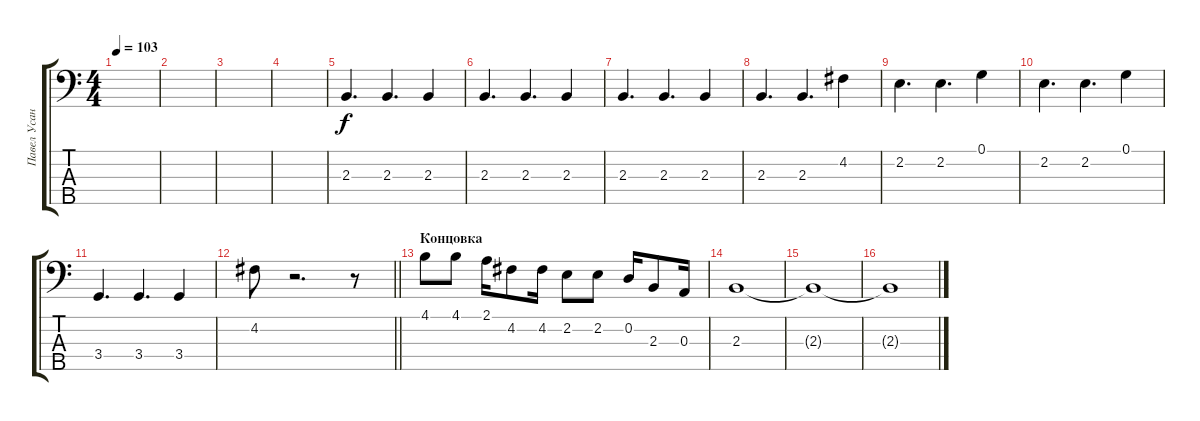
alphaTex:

\track ("Павел Усанов (бас-гитара)" "Павел Усан") {instrument electricbassfinger}
\staff {score tabs}
\tuning (G2 D2 A1 E1 B0) {hide}
\ts (4 4)
\tempo 103
\clef f4
\ks c
|
|
|
|
2.3.4{d} 2.3.4{d} 2.3.4 |
2.3.4{d} 2.3.4{d} 2.3.4 |
2.3.4{d} 2.3.4{d} 2.3.4 |
2.3.4{d} 2.3.4{d} 4.2.4 |
2.2.4{d} 2.2.4{d} 0.1.4 |
2.2.4{d} 2.2.4{d} 0.1.4 |
3.4.4{d} 3.4.4{d} 3.4.4 |
\barLineRight lightlight
4.2.8 r.2{d} r.8 |
\section ("" "Концовка")
4.1.8 4.1.8 2.1.16 4.2.8 4.2.16 2.2.8 2.2.8 0.2.16 2.3.8 0.3.16 |
2.3.1 |
2.3{t}.1{volume 0} |
2.3{t}.1
